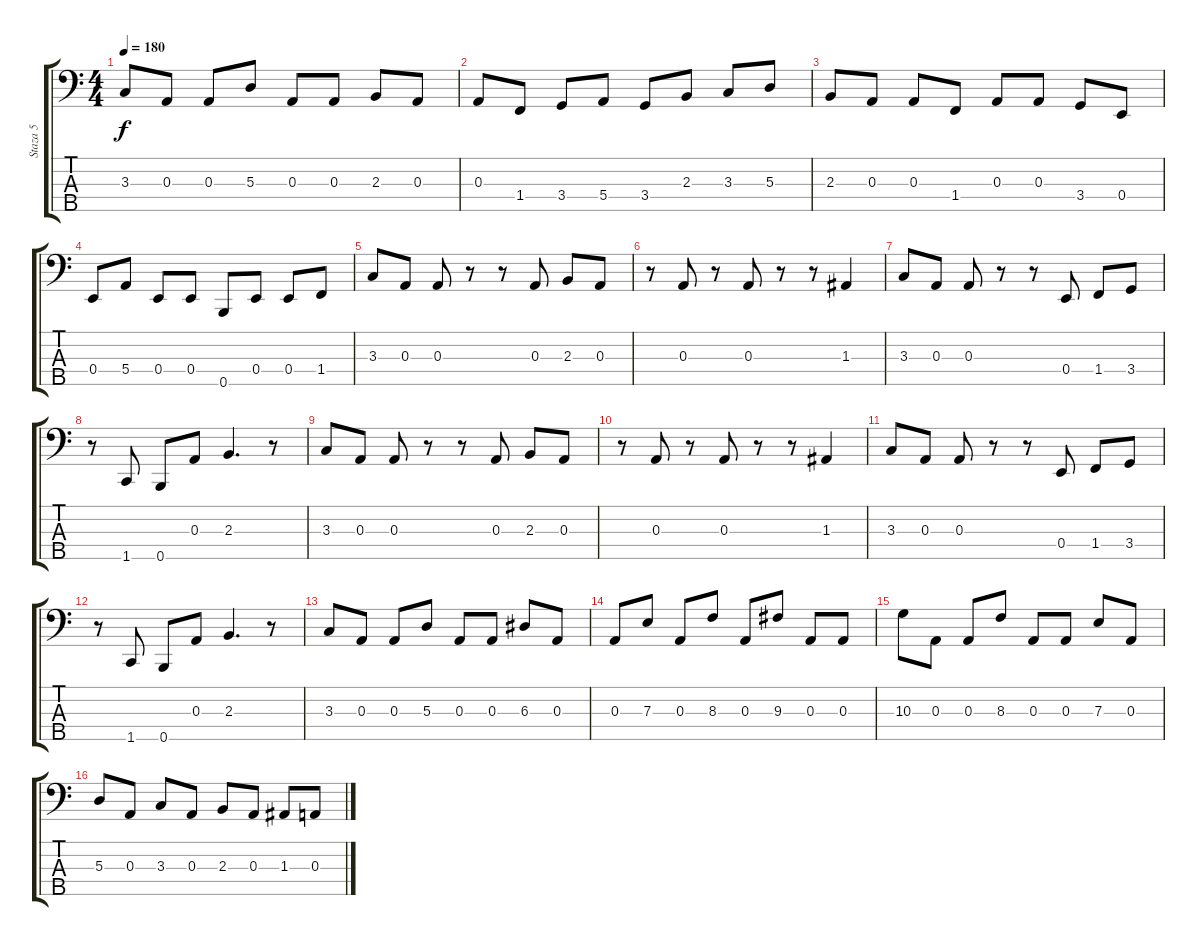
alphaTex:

\track ("Staza 5" "Staza 5") {instrument electricbasspick}
\staff {score tabs}
\tuning (G2 D2 A1 E1 B0) {hide}
\ts (4 4)
\tempo 180
\clef f4
\ks c
3.3.8{dy f} 0.3.8 0.3.8 5.3.8 0.3.8 0.3.8 2.3.8 0.3.8 |
0.3.8 1.4.8 3.4.8 5.4.8 3.4.8 2.3.8 3.3.8 5.3.8 |
2.3.8 0.3.8 0.3.8 1.4.8 0.3.8 0.3.8 3.4.8 0.4.8 |
0.4.8 5.4.8 0.4.8 0.4.8 0.5.8 0.4.8 0.4.8 1.4.8 |
3.3.8 0.3.8 0.3.8 r.8 r.8 0.3.8 2.3.8 0.3.8 |
r.8 0.3.8 r.8 0.3.8 r.8 r.8 1.3.4 |
3.3.8 0.3.8 0.3.8 r.8 r.8 0.4.8 1.4.8 3.4.8 |
r.8 1.5.8 0.5.8 0.3.8 2.3.4{d} r.8 |
3.3.8 0.3.8 0.3.8 r.8 r.8 0.3.8 2.3.8 0.3.8 |
r.8 0.3.8 r.8 0.3.8 r.8 r.8 1.3.4 |
3.3.8 0.3.8 0.3.8 r.8 r.8 0.4.8 1.4.8 3.4.8 |
r.8 1.5.8 0.5.8 0.3.8 2.3.4{d} r.8 |
3.3.8 0.3.8 0.3.8 5.3.8 0.3.8 0.3.8 6.3.8 0.3.8 |
0.3.8 7.3.8 0.3.8 8.3.8 0.3.8 9.3.8 0.3.8 0.3.8 |
10.3.8 0.3.8 0.3.8 8.3.8 0.3.8 0.3.8 7.3.8 0.3.8 |
5.3.8 0.3.8 3.3.8 0.3.8 2.3.8 0.3.8 1.3.8 0.3.8
